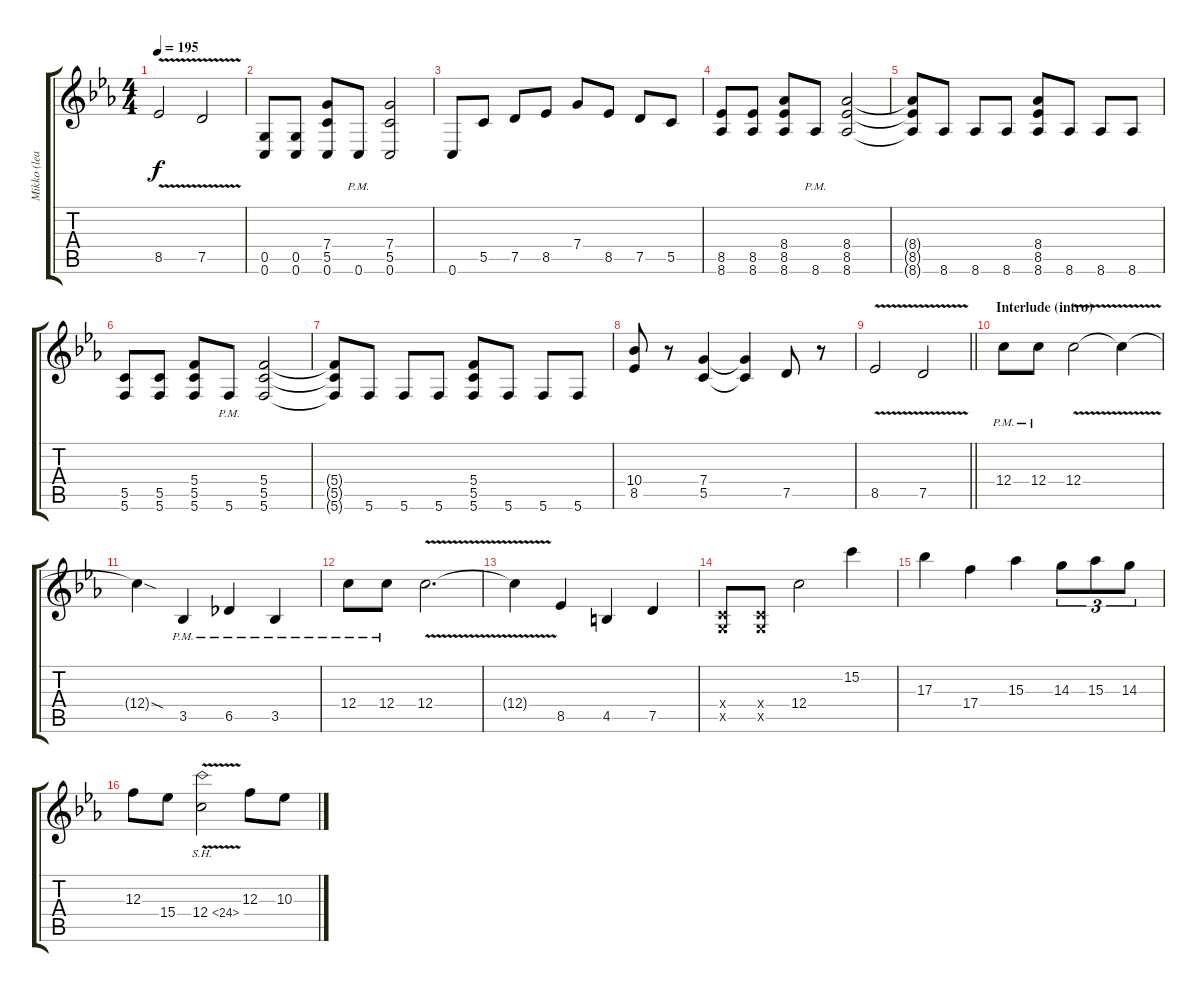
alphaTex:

\track ("Mikko (lead)" "Mikko (lea") {instrument distortionguitar}
\staff {score tabs}
\tuning (D4 A3 F3 C3 G2 C2) {hide}
\ts (4 4)
\tempo 195
\clef g2
\ks cminor
8.5{v}.2{dy f} 7.5{v}.2 |
(0.5 0.6).8 (0.5 0.6).8 (7.4 5.5 0.6).8 0.6{pm}.8 (7.4 5.5 0.6).2 |
0.6.8{instrument overdrivenguitar} 5.5.8 7.5.8 8.5.8 7.4.8 8.5.8 7.5.8 5.5.8 |
(8.5 8.6).8{instrument distortionguitar} (8.5 8.6).8 (8.4 8.5 8.6).8 8.6{pm}.8 (8.4 8.5 8.6).2 |
(8.4{t} 8.5{t} 8.6{t}).8 8.6.8 8.6.8 8.6.8 (8.4 8.5 8.6).8 8.6.8 8.6.8 8.6.8 |
(5.5 5.6).8 (5.5 5.6).8 (5.4 5.5 5.6).8 5.6{pm}.8 (5.4 5.5 5.6).2 |
(5.4{t} 5.5{t} 5.6{t}).8 5.6.8 5.6.8 5.6.8 (5.4 5.5 5.6).8 5.6.8 5.6.8 5.6.8 |
(10.4 8.5).8 r.8 (7.4 5.5).4 (7.4{t} 5.5{t}).4 7.5.8 r.8 |
\barLineRight lightlight
8.5{v}.2 7.5{v}.2 |
\section ("" "Interlude (intro)")
12.4{pm}.8{balance 8} 12.4{pm}.8 12.4{v}.2 12.4{t}.4 |
12.4{sod t}.4 3.5{pm}.4 6.5{pm}.4 3.5{pm}.4 |
12.4{pm}.8 12.4{pm}.8 12.4{v}.2{d} |
12.4{t}.4 8.5.4 4.5.4 7.5.4 |
(0.4{x} 0.5{x}).8 (0.4{x} 0.5{x}).8 12.4.2 15.2.4 |
17.3.4 17.4.4 15.3.4 14.3.8{tu (3 2)} 15.3.8{tu (3 2)} 14.3.8{tu (3 2)} |
12.3.8 15.4.8 12.4{sh 12 v}.2 12.3.8 10.3.8
